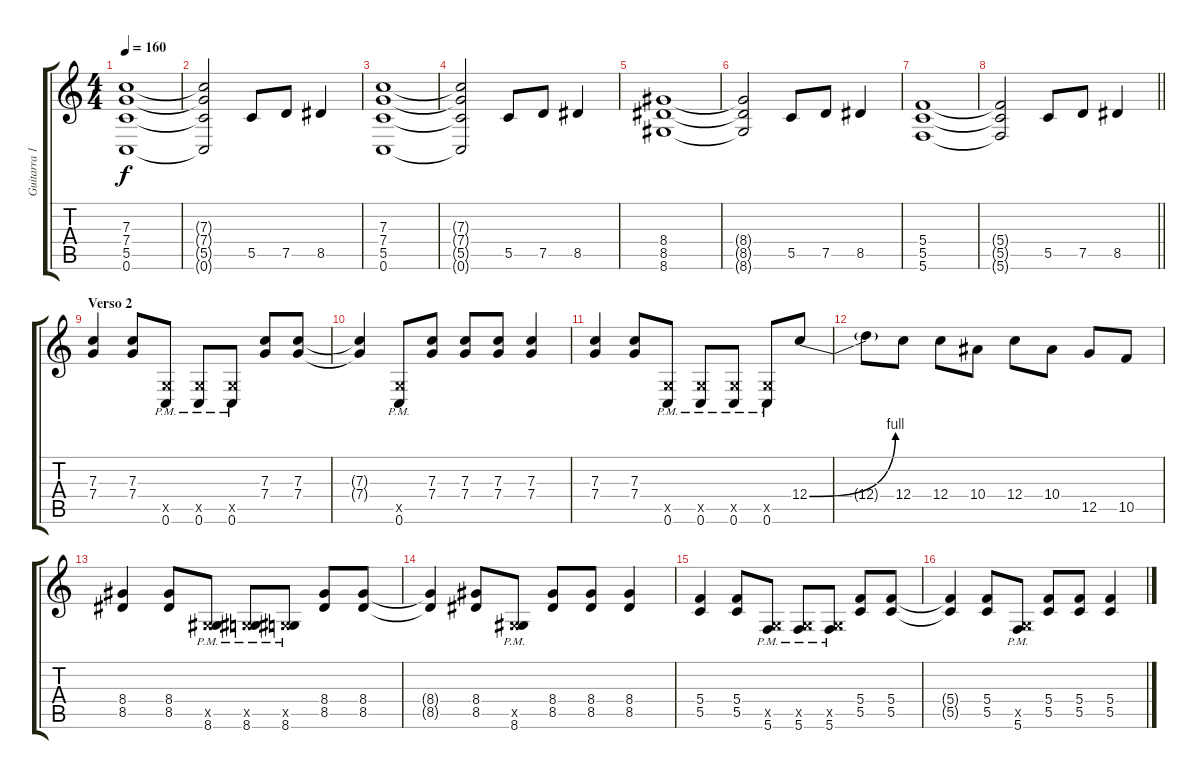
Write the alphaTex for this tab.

\track ("Guitarra 1" "Guitarra 1") {instrument overdrivenguitar}
\staff {score tabs}
\tuning (D4 A3 F3 C3 G2 C2) {hide}
\ts (4 4)
\tempo 160
\clef g2
\ks c
(7.3 7.4 5.5 0.6).1{dy f} |
(7.3{t} 7.4{t} 5.5{t} 0.6{t}).2 5.5.8 7.5.8 8.5.4 |
(7.3 7.4 5.5 0.6).1 |
(7.3{t} 7.4{t} 5.5{t} 0.6{t}).2 5.5.8 7.5.8 8.5.4 |
(8.4 8.5 8.6).1 |
(8.4{t} 8.5{t} 8.6{t}).2 5.5.8 7.5.8 8.5.4 |
(5.4 5.5 5.6).1 |
\barLineRight lightlight
(5.4{t} 5.5{t} 5.6{t}).2 5.5.8 7.5.8 8.5.4 |
\section ("" "Verso 2")
(7.3 7.4).4 (7.3 7.4).8 (0.5{x} 0.6{pm}).8 (0.5{x} 0.6{pm}).8 (0.5{x} 0.6{pm}).8 (7.3 7.4).8 (7.3 7.4).8 |
(7.3{t} 7.4{t}).4 (0.5{x} 0.6{pm}).8 (7.3 7.4).8 (7.3 7.4).8 (7.3 7.4).8 (7.3 7.4).4 |
(7.3 7.4).4 (7.3 7.4).8 (0.5{x} 0.6{pm}).8 (0.5{x} 0.6{pm}).8 (0.5{x} 0.6{pm}).8 (0.5{x} 0.6{pm}).8 12.4{be (bend 0 0 60 4)}.8 |
12.4{t}.8 12.4.8 12.4.8 10.4.8 12.4.8 10.4.8 12.5.8 10.5.8 |
(8.4 8.5).4 (8.4 8.5).8 (0.5{x} 8.6{pm}).8 (0.5{x} 8.6{pm}).8 (0.5{x} 8.6{pm}).8 (8.4 8.5).8 (8.4 8.5).8 |
(8.4{t} 8.5{t}).4 (8.4 8.5).8 (0.5{x} 8.6{pm}).8 (8.4 8.5).8 (8.4 8.5).8 (8.4 8.5).4 |
(5.4 5.5).4 (5.4 5.5).8 (0.5{x} 5.6{pm}).8 (0.5{x} 5.6{pm}).8 (0.5{x} 5.6{pm}).8 (5.4 5.5).8 (5.4 5.5).8 |
(5.4{t} 5.5{t}).4 (5.4 5.5).8 (0.5{x} 5.6{pm}).8 (5.4 5.5).8 (5.4 5.5).8 (5.4 5.5).4
